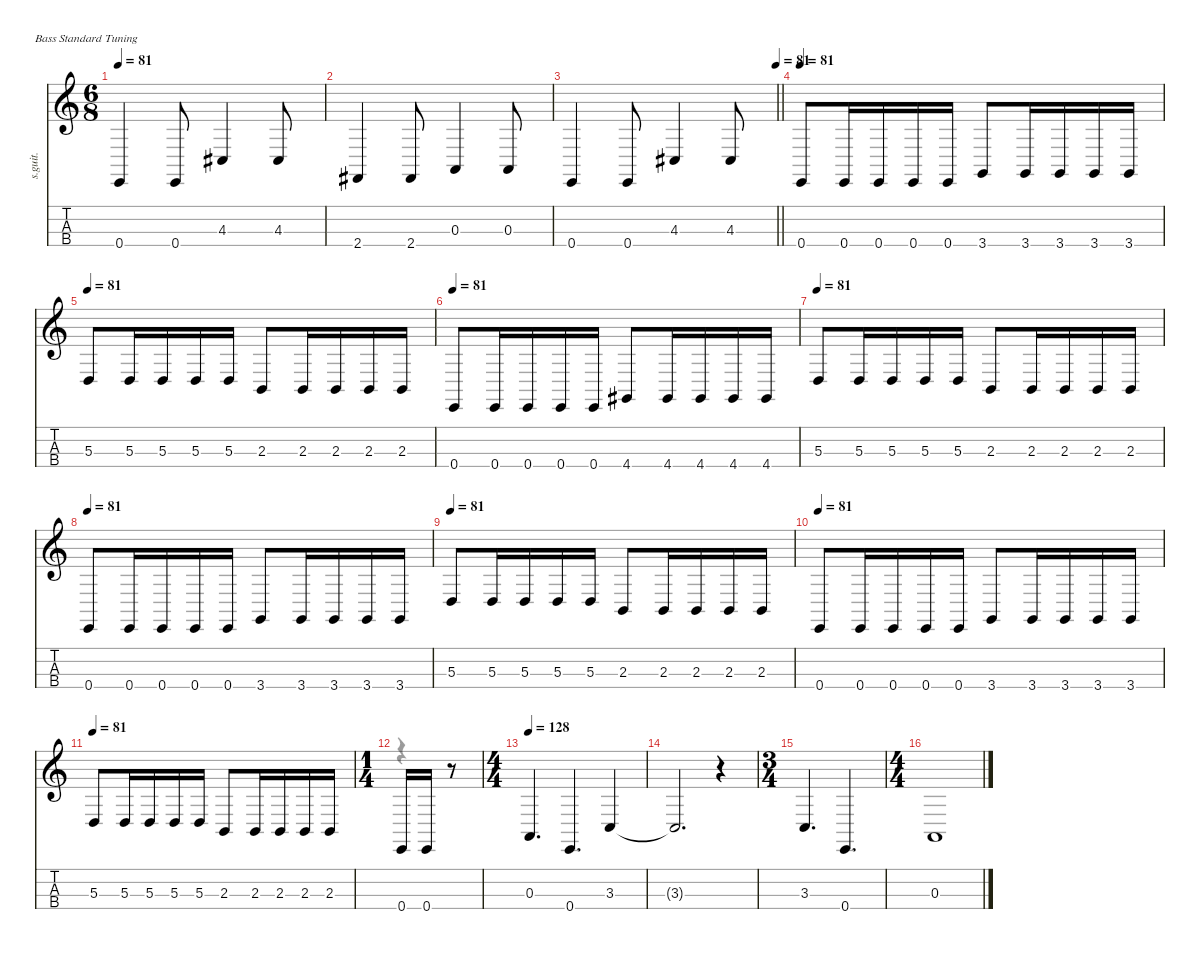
\defaultSystemsLayout 4
\hideDynamics
\bracketExtendMode nobrackets
\otherSystemsTrackNameOrientation horizontal
\track ("Cliff Burton (Bass)" "s.guit.") {instrument acousticguitarsteel}
\staff {score tabs}
\tuning (G2 D2 A1 E1)
\voice
\ts (6 8)
\tempo 81
\clef g2
\ks c
0.4.4{dy f beam Up} 0.4.8{beam Up} 4.3{acc #}.4{beam Up} 4.3{acc #}.8{beam Up} |
2.4{acc #}.4{beam Up} 2.4{acc #}.8{beam Up} 0.3.4{beam Up} 0.3.8{beam Up} |
\tempo (81 1)
\barLineRight lightlight
0.4.4{beam Up} 0.4.8{beam Up} 4.3{acc #}.4{beam Up} 4.3{acc #}.8{beam Up} |
\tempo 81
0.4.8{beam Up} 0.4.16{beam Up} 0.4.16{beam Up} 0.4.16{beam Up} 0.4.16{beam Up} 3.4.8{beam Up} 3.4.16{beam Up} 3.4.16{beam Up} 3.4.16{beam Up} 3.4.16{beam Up} |
\tempo 81
5.3.8{beam Up} 5.3.16{beam Up} 5.3.16{beam Up} 5.3.16{beam Up} 5.3.16{beam Up} 2.3.8{beam Up} 2.3.16{beam Up} 2.3.16{beam Up} 2.3.16{beam Up} 2.3.16{beam Up} |
\tempo 81
0.4.8{beam Up} 0.4.16{beam Up} 0.4.16{beam Up} 0.4.16{beam Up} 0.4.16{beam Up} 4.4{acc #}.8{beam Up} 4.4{acc #}.16{beam Up} 4.4{acc #}.16{beam Up} 4.4{acc #}.16{beam Up} 4.4{acc #}.16{beam Up} |
\tempo 81
5.3.8{beam Up} 5.3.16{beam Up} 5.3.16{beam Up} 5.3.16{beam Up} 5.3.16{beam Up} 2.3.8{beam Up} 2.3.16{beam Up} 2.3.16{beam Up} 2.3.16{beam Up} 2.3.16{beam Up} |
\tempo 81
0.4.8{beam Up} 0.4.16{beam Up} 0.4.16{beam Up} 0.4.16{beam Up} 0.4.16{beam Up} 3.4.8{beam Up} 3.4.16{beam Up} 3.4.16{beam Up} 3.4.16{beam Up} 3.4.16{beam Up} |
\tempo 81
5.3.8{beam Up} 5.3.16{beam Up} 5.3.16{beam Up} 5.3.16{beam Up} 5.3.16{beam Up} 2.3.8{beam Up} 2.3.16{beam Up} 2.3.16{beam Up} 2.3.16{beam Up} 2.3.16{beam Up} |
\tempo 81
0.4.8{beam Up} 0.4.16{beam Up} 0.4.16{beam Up} 0.4.16{beam Up} 0.4.16{beam Up} 3.4.8{beam Up} 3.4.16{beam Up} 3.4.16{beam Up} 3.4.16{beam Up} 3.4.16{beam Up} |
\tempo 81
5.3.8{beam Up} 5.3.16{beam Up} 5.3.16{beam Up} 5.3.16{beam Up} 5.3.16{beam Up} 2.3.8{beam Up} 2.3.16{beam Up} 2.3.16{beam Up} 2.3.16{beam Up} 2.3.16{beam Up} |
\ts (1 4)
\beaming (8 2)
0.4.16{beam Up} 0.4.16{beam Up} r.8{beam Up} |
\ts (4 4)
\beaming (8 2 2 2 2)
\tempo 128
0.3.4{d beam Up} 0.4.4{d beam Up} 3.3.4{beam Up} |
3.3{t}.2{d beam Up} r.4{beam Up} |
\ts (3 4)
\beaming (8 2 2 2)
3.3.4{d beam Up} 0.4.4{d beam Up} |
\ts (4 4)
\beaming (8 2 2 2 2)
0.3.1{beam Up}
\voice
\clef g2
\ottava regular
\simile none
\ks c
|
|
\barLineRight lightlight
|
|
|
|
|
|
|
|
|
r.4{dy mf beam Down} |
|
|
|
